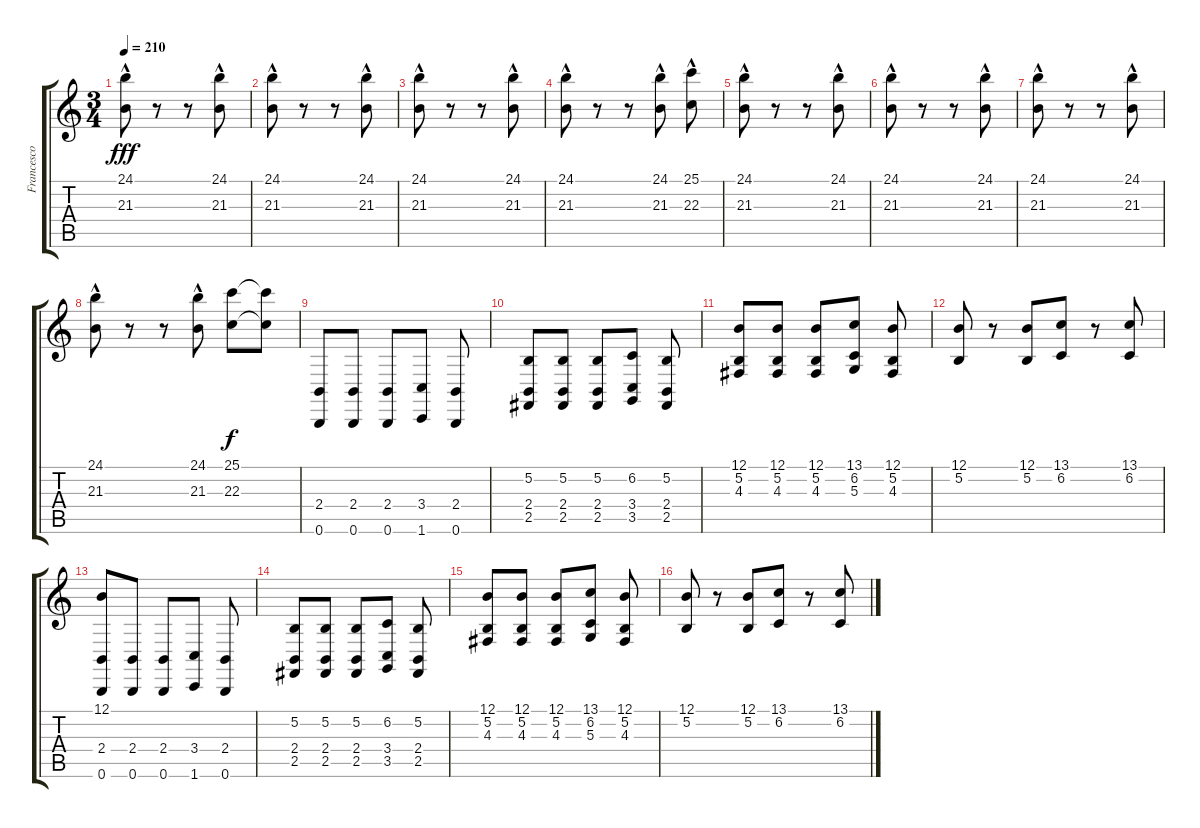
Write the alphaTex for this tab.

\track ("Francesco Paoli" "Francesco ") {instrument stringensemble1}
\staff {score tabs}
\tuning (B3 Gb3 D3 A2 E2 B1) {hide}
\ts (3 4)
\tempo 210
\clef g2
\ks c
(24.1{hac} 21.3{hac}).8{dy fff volume 10} r.8 r.8 (24.1{hac} 21.3{hac}).8 |
(24.1{hac} 21.3{hac}).8 r.8 r.8 (24.1{hac} 21.3{hac}).8 |
(24.1{hac} 21.3{hac}).8 r.8 r.8 (24.1{hac} 21.3{hac}).8 |
(24.1{hac} 21.3{hac}).8 r.8 r.8 (24.1{hac} 21.3{hac}).8 (25.1{hac} 22.3{hac}).8 |
(24.1{hac} 21.3{hac}).8 r.8 r.8 (24.1{hac} 21.3{hac}).8 |
(24.1{hac} 21.3{hac}).8 r.8 r.8 (24.1{hac} 21.3{hac}).8 |
(24.1{hac} 21.3{hac}).8 r.8 r.8 (24.1{hac} 21.3{hac}).8 |
(24.1{hac} 21.3{hac}).8 r.8 r.8 (24.1{hac} 21.3{hac}).8 (25.1 22.3).8{dy f} (25.1{t} 22.3{t}).8 |
(2.4 0.6).8 (2.4 0.6).8 (2.4 0.6).8 (3.4 1.6).8 (2.4 0.6).8 |
(5.2 2.4 2.5).8 (5.2 2.4 2.5).8 (5.2 2.4 2.5).8 (6.2 3.4 3.5).8 (5.2 2.4 2.5).8 |
(12.1 5.2 4.3).8 (12.1 5.2 4.3).8 (12.1 5.2 4.3).8 (13.1 6.2 5.3).8 (12.1 5.2 4.3).8 |
(12.1 5.2).8 r.8 (12.1 5.2).8 (13.1 6.2).8 r.8 (13.1 6.2).8 |
(12.1 2.4 0.6).8 (2.4 0.6).8 (2.4 0.6).8 (3.4 1.6).8 (2.4 0.6).8 |
(5.2 2.4 2.5).8 (5.2 2.4 2.5).8 (5.2 2.4 2.5).8 (6.2 3.4 3.5).8 (5.2 2.4 2.5).8 |
(12.1 5.2 4.3).8 (12.1 5.2 4.3).8 (12.1 5.2 4.3).8 (13.1 6.2 5.3).8 (12.1 5.2 4.3).8 |
(12.1 5.2).8 r.8 (12.1 5.2).8 (13.1 6.2).8 r.8 (13.1 6.2).8
